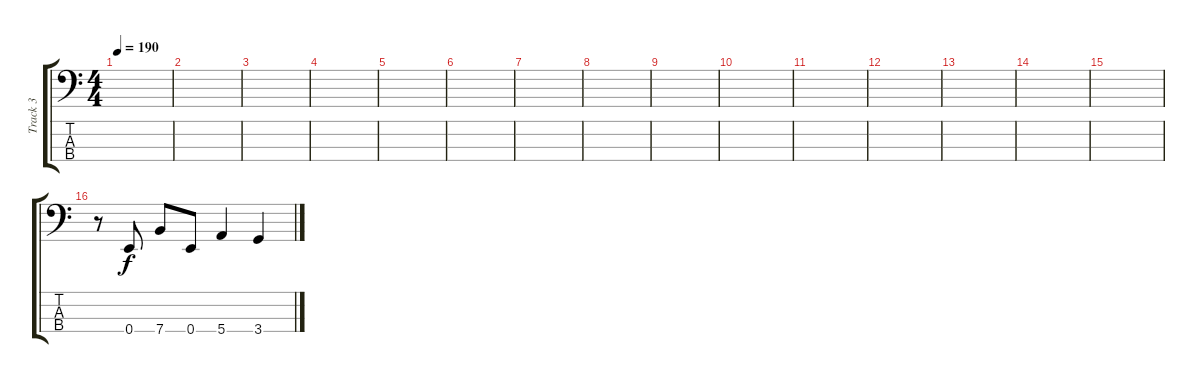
\track ("Track 3" "Track 3") {instrument electricbasspick}
\staff {score tabs}
\tuning (G2 D2 A1 E1) {hide}
\ts (4 4)
\tempo 190
\clef f4
\ks c
|
|
|
|
|
|
|
|
|
|
|
|
|
|
|
r.8 0.4.8 7.4.8 0.4.8 5.4.4 3.4.4
